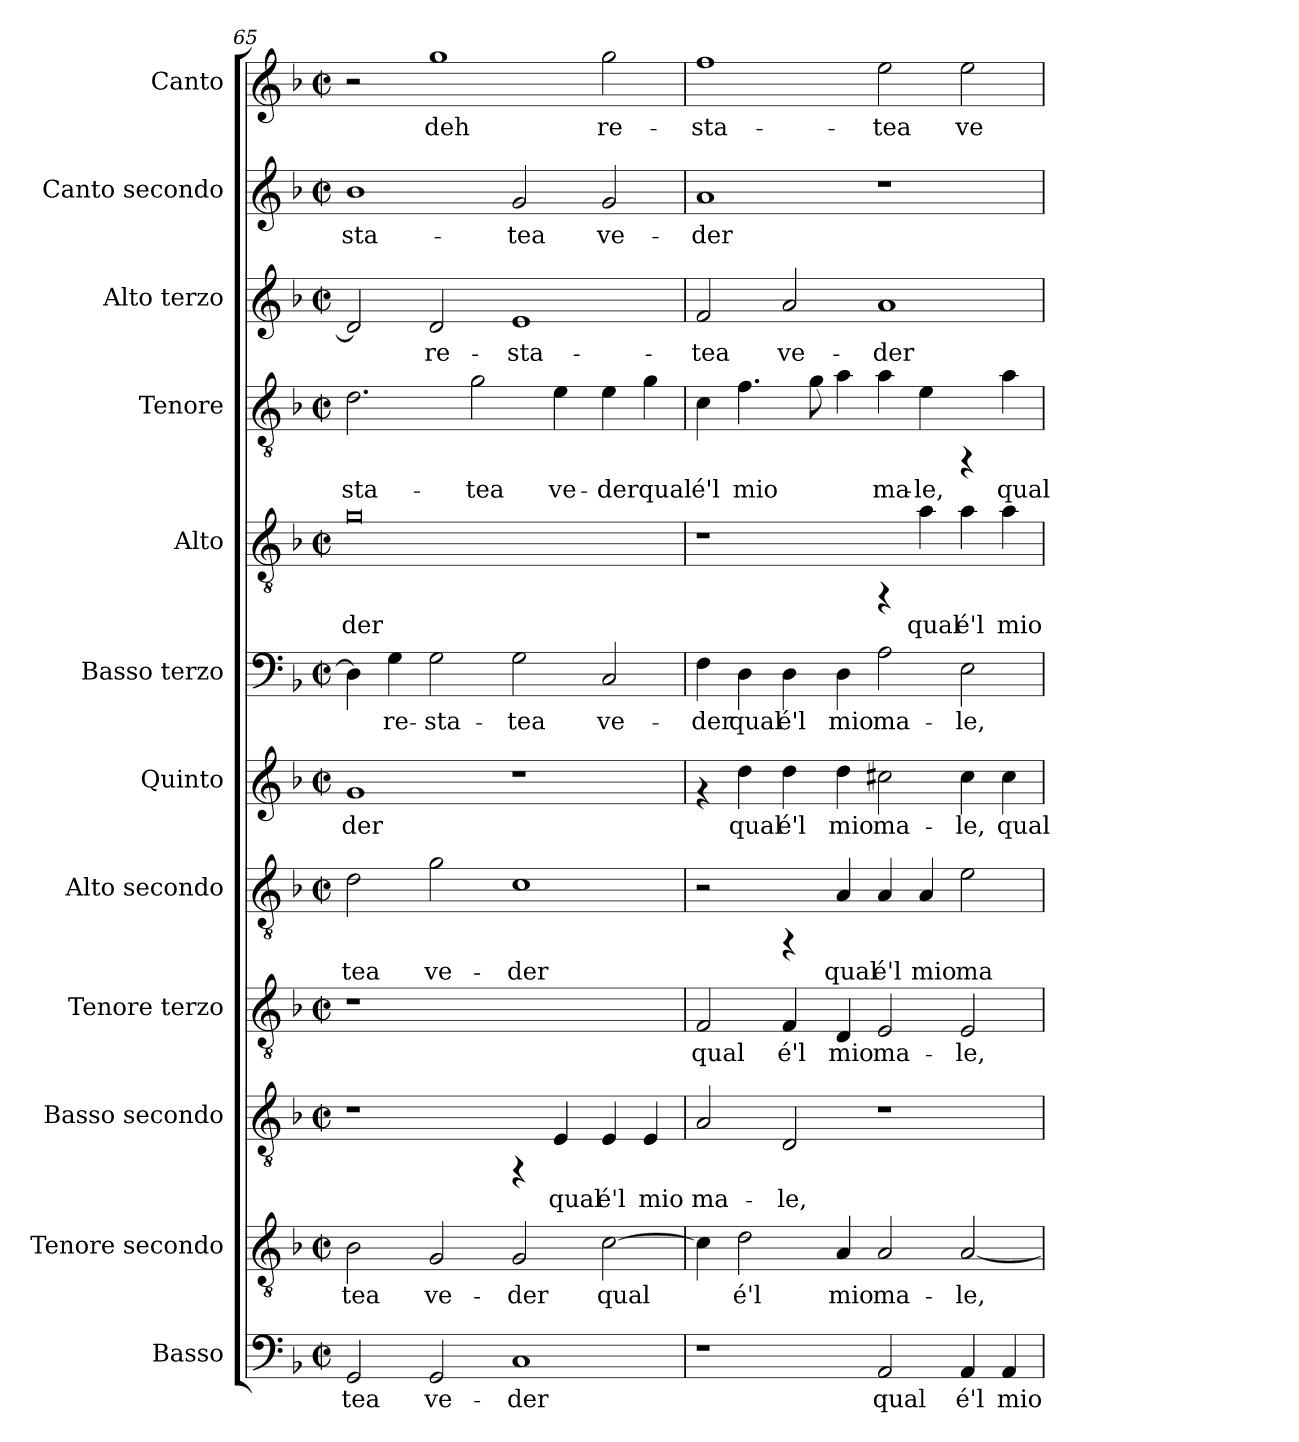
**kern	**text	**kern	**text	**kern	**text	**kern	**text	**kern	**text	**kern	**text	**kern	**text	**kern	**text	**kern	**text	**kern	**text	**kern	**text	**kern	**text
*part12	*part12	*part11	*part11	*part10	*part10	*part9	*part9	*part8	*part8	*part7	*part7	*part6	*part6	*part5	*part5	*part4	*part4	*part3	*part3	*part2	*part2	*part1	*part1
*staff12	*staff12	*staff11	*staff11	*staff10	*staff10	*staff9	*staff9	*staff8	*staff8	*staff7	*staff7	*staff6	*staff6	*staff5	*staff5	*staff4	*staff4	*staff3	*staff3	*staff2	*staff2	*staff1	*staff1
*I"Basso	*	*I"Tenore secondo	*	*I"Basso secondo	*	*I"Tenore terzo	*	*I"Alto secondo	*	*I"Quinto	*	*I"Basso terzo	*	*I"Alto	*	*I"Tenore	*	*I"Alto terzo	*	*I"Canto secondo	*	*I"Canto	*
*	*	*	*	*	*	*	*	*	*	*I'Q	*	*	*	*	*	*	*	*	*	*	*	*	*
*clefF4	*	*clefGv2	*	*clefGv2	*	*clefGv2	*	*clefGv2	*	*clefG2	*	*clefF4	*	*clefGv2	*	*clefGv2	*	*clefG2	*	*clefG2	*	*clefG2	*
*k[b-]	*	*k[b-]	*	*k[b-]	*	*k[b-]	*	*k[b-]	*	*k[b-]	*	*k[b-]	*	*k[b-]	*	*k[b-]	*	*k[b-]	*	*k[b-]	*	*k[b-]	*
*F:	*	*F:	*	*F:	*	*F:	*	*F:	*	*F:	*	*F:	*	*F:	*	*F:	*	*F:	*	*F:	*	*F:	*
*M2/2	*	*M2/2	*	*M2/2	*	*M2/2	*	*M2/2	*	*M2/2	*	*M2/2	*	*M2/2	*	*M2/2	*	*M2/2	*	*M2/2	*	*M2/2	*
*met(c|)	*	*met(c|)	*	*met(c|)	*	*met(c|)	*	*met(c|)	*	*met(c|)	*	*met(c|)	*	*met(c|)	*	*met(c|)	*	*met(c|)	*	*met(c|)	*	*met(c|)	*
=65	=65	=65	=65	=65	=65	=65	=65	=65	=65	=65	=65	=65	=65	=65	=65	=65	=65	=65	=65	=65	=65	=65	=65
!	!LO:LY:b:cj	!	!LO:LY:b:cj	!	!	!	!	!	!LO:LY:b:cj	!	!LO:LY:b:cj	!	!LO:LY:b:rj	!	!LO:LY:b:rj	!	!LO:LY:b:rj	!	!LO:LY:b:rj	!	!LO:LY:b:rj	!	!
2GG/	-tea	2B-\	-tea	1r	.	1r	.	2d\	-tea	1g	-der	4D\]	.	0g	-der	2.d\	-sta-	2d/]	.	1b-	-sta-	2r	.
!	!	!	!	!	!	!	!	!	!	!	!	!	!LO:LY:b:rj	!	!	!	!	!	!	!	!	!	!
.	.	.	.	.	.	.	.	.	.	.	.	4G\	re-	.	.	.	.	.	.	.	.	.	.
!	!LO:LY:b:cj	!	!LO:LY:b:cj	!	!	!	!	!	!LO:LY:b:cj	!	!	!	!LO:LY:b:rj	!	!	!	!	!	!LO:LY:b:rj	!	!	!	!LO:LY:b:cj
2GG/	ve-	2G/	ve-	.	.	.	.	2g\	ve-	.	.	2G\	-sta-	.	.	.	.	2d/	re-	.	.	1gg	deh
!	!	!	!	!	!	!	!	!	!	!	!	!	!	!	!	!	!LO:LY:b:rj	!	!	!	!	!	!
.	.	.	.	.	.	.	.	.	.	.	.	.	.	.	.	2g\	-tea	.	.	.	.	.	.
!	!LO:LY:b:cj	!	!LO:LY:b:cj	!	!	!	!	!	!LO:LY:b:cj	!	!	!	!LO:LY:b:rj	!	!	!	!	!	!LO:LY:b:rj	!	!LO:LY:b:rj	!	!
1C	-der	2G/	-der	4rFF	.	1ryy	.	1c	-der	1r	.	2G\	-tea	.	.	.	.	1e	-sta-	2g/	-tea	.	.
!	!	!	!	!	!LO:LY:b:cj	!	!	!	!	!	!	!	!	!	!	!	!LO:LY:b:rj	!	!	!	!	!	!
.	.	.	.	4E/	qual	.	.	.	.	.	.	.	.	.	.	4e\	ve-	.	.	.	.	.	.
!	!	!	!LO:LY:b:cj	!	!LO:LY:b:cj	!	!	!	!	!	!	!	!LO:LY:b:rj	!	!	!	!LO:LY:b:rj	!	!	!	!LO:LY:b:rj	!	!LO:LY:b:cj
.	.	[>2c\	qual	4E/	é'l	.	.	.	.	.	.	2C/	ve-	.	.	4e\	-der	.	.	2g/	ve-	2gg\	re-
!	!	!	!	!	!LO:LY:b:cj	!	!	!	!	!	!	!	!	!	!	!	!LO:LY:b:rj	!	!	!	!	!	!
.	.	.	.	4E/	mio	.	.	.	.	.	.	.	.	.	.	4g\	qual	.	.	.	.	.	.
=66	=66	=66	=66	=66	=66	=66	=66	=66	=66	=66	=66	=66	=66	=66	=66	=66	=66	=66	=66	=66	=66	=66	=66
!	!	!	!LO:LY:b:cj	!	!LO:LY:b:cj	!	!LO:LY:b:cj	!	!	!	!	!	!LO:LY:b:rj	!	!	!	!LO:LY:b:rj	!	!LO:LY:b:rj	!	!LO:LY:b:rj	!	!LO:LY:b:cj
1r	.	4c\]	.	2A/	ma-	2F/	qual	2r	.	4rf	.	4F\	-der	1r	.	4c\	é'l	2f/	-tea	1a	-der	1ff	-sta-
!	!	!	!LO:LY:b:cj	!	!	!	!	!	!	!	!LO:LY:b:cj	!	!LO:LY:b:rj	!	!	!	!LO:LY:b:rj	!	!	!	!	!	!
.	.	2d\	é'l	.	.	.	.	.	.	4dd\	qual	4D\	qual	.	.	4.f\	mio	.	.	.	.	.	.
!	!	!	!	!	!LO:LY:b:cj	!	!LO:LY:b:cj	!	!	!	!LO:LY:b:cj	!	!LO:LY:b:rj	!	!	!	!	!	!LO:LY:b:rj	!	!	!	!
.	.	.	.	2D/	-le,	4F/	é'l	4rFF	.	4dd\	é'l	4D\	é'l	.	.	.	.	2a/	ve-	.	.	.	.
!	!	!	!	!	!	!	!	!	!	!	!	!	!	!	!	!	!LO:LY:b:rj	!	!	!	!	!	!
.	.	.	.	.	.	.	.	.	.	.	.	.	.	.	.	8g\	.	.	.	.	.	.	.
!	!	!	!LO:LY:b:cj	!	!	!	!LO:LY:b:cj	!	!LO:LY:b:cj	!	!LO:LY:b:cj	!	!LO:LY:b:rj	!	!	!	!LO:LY:b:rj	!	!	!	!	!	!
.	.	4A/	mio	.	.	4D/	mio	4A/	qual	4dd\	mio	4D\	mio	.	.	4a\	.	.	.	.	.	.	.
!	!LO:LY:b:cj	!	!LO:LY:b:cj	!	!	!	!LO:LY:b:cj	!	!LO:LY:b:cj	!	!LO:LY:b:cj	!	!LO:LY:b:rj	!	!	!	!LO:LY:b:rj	!	!LO:LY:b:rj	!	!	!	!LO:LY:b:cj
2AA/	qual	2A/	ma-	1r	.	2E/	ma-	4A/	é'l	2cc#X\	ma-	2A\	ma-	4rFF	.	4a\	ma-	1a	-der	1r	.	2ee\	-tea
!	!	!	!	!	!	!	!	!	!LO:LY:b:cj	!	!	!	!	!	!LO:LY:b:rj	!	!LO:LY:b:rj	!	!	!	!	!	!
.	.	.	.	.	.	.	.	4A/	mio	.	.	.	.	4a\	qual	4e\	-le,	.	.	.	.	.	.
!	!LO:LY:b:cj	!	!LO:LY:b:cj	!	!	!	!LO:LY:b:cj	!	!LO:LY:b:cj	!	!LO:LY:b:cj	!	!LO:LY:b:rj	!	!LO:LY:b:rj	!	!	!	!	!	!	!	!LO:LY:b:cj
4AA/	é'l	[<2A/	-le,	.	.	2E/	-le,	2e\	ma-	4cc#\	-le,	2E\	-le,	4a\	é'l	4rFF	.	.	.	.	.	2ee\	ve-
!	!LO:LY:b:cj	!	!	!	!	!	!	!	!	!	!LO:LY:b:cj	!	!	!	!LO:LY:b:rj	!	!LO:LY:b:rj	!	!	!	!	!	!
4AA/	mio	.	.	.	.	.	.	.	.	4cc#\	qual	.	.	4a\	mio	4a\	qual	.	.	.	.	.	.
=	=	=	=	=	=	=	=	=	=	=	=	=	=	=	=	=	=	=	=	=	=	=	=
*-	*-	*-	*-	*-	*-	*-	*-	*-	*-	*-	*-	*-	*-	*-	*-	*-	*-	*-	*-	*-	*-	*-	*-
